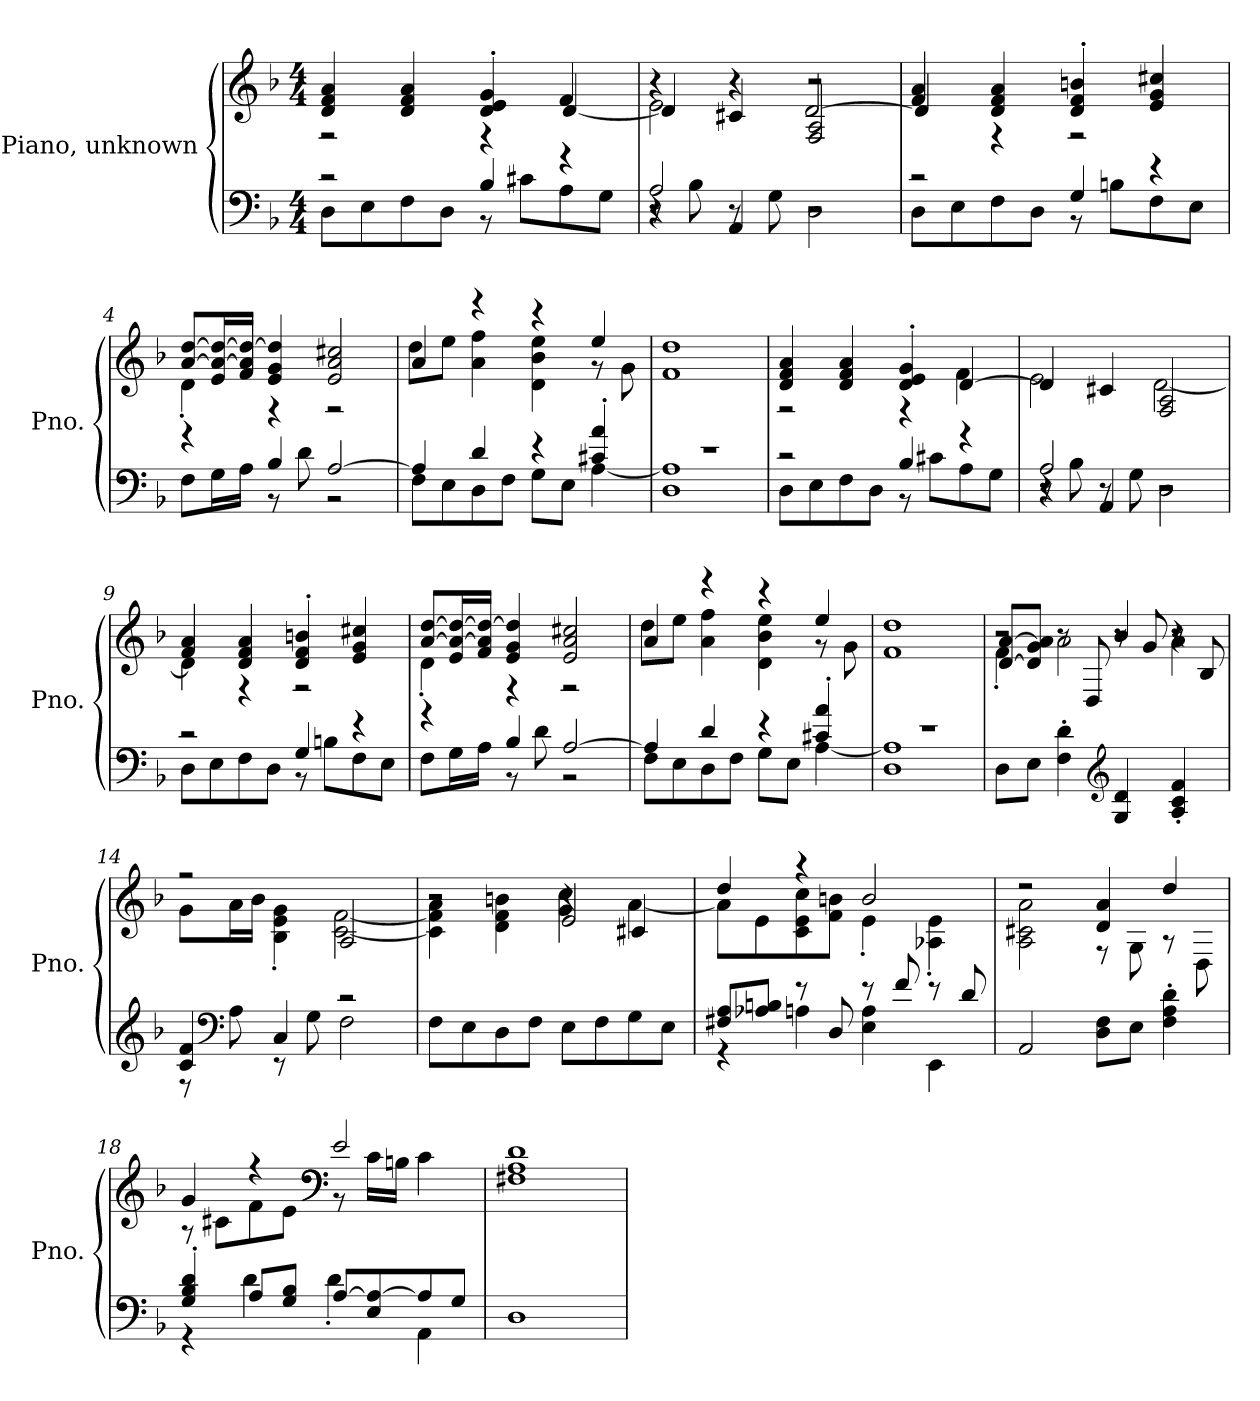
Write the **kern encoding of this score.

**kern	**kern
*part1	*part1
*staff2	*staff1
*I"Piano, unknown	*
*I'Pno.	*
*clefF4	*clefG2
*k[b-]	*k[b-]
*M4/4	*M4/4
*MM120	*MM120
=1	=1
*^	*^
2r	8D\L	4d/ 4f/ 4a/	2r
.	8E\	.	.
.	8F\	4d/ 4f/ 4a/	.
.	8D\J	.	.
4B-/	8r	4d/' 4e/' 4g/'	4r
.	8c#X\L	.	.
4r	8A\	4f/	[4d/
.	8G\J	.	.
=2	=2	=2	=2
*	*^	*	*^
2A/	8r	4r	4r	2e\	4d/]
.	8B-\	.	.	.	.
.	8r	4AA/	4c#X/	.	4r
.	8G\	.	.	.	.
2r	2D\	2r	2F/ 2A/	2r	[2d/
*	*v	*v	*	*	*
*	*	*	*v	*v
=3	=3	=3	=3
2r	8D\L	4f/ 4a/	4d/]
.	8E\	.	.
.	8F\	4d/ 4f/ 4a/	4r
.	8D\J	.	.
4G/	8r	4d/' 4f/' 4bn/'	2r
.	8Bn\L	.	.
4r	8F\	4e/ 4g/ 4cc#X/	.
.	8E\J	.	.
=4	=4	=4	=4
4r	8F\L	[8a/ [8dd/L	4d'\
.	16G\L	16e/ 16a/_ 16dd/_L	.
.	16A\JJ	16f/ 16a/] 16dd/_JJ	.
4B-/	8r	4e/ 4g/ 4dd/]	4r
.	8d\	.	.
[2A/	2r	2e/ 2a/ 2cc#X/	2r
!!LO:LB:g=z	!!
=5	=5	=5	=5
4A/]	8F\L	4a/	8dd\L
.	8E\	.	8ee\J
4d/	8D\	4r	4a\ 4ff\
.	8F\J	.	.
4r	8G\L	4r	4d\ 4b-\ 4ee\
.	8E\J	.	.
4c#X/' 4a/'	[4A\	4ee/	8r
.	.	.	8g\
*	*	*v	*v
=6	=6	=6
1r	1D 1A]	1f 1dd
=7	=7	=7
*	*	*^
2r	8D\L	4d/ 4f/ 4a/	2r
.	8E\	.	.
.	8F\	4d/ 4f/ 4a/	.
.	8D\J	.	.
4B-/	8r	4d/' 4e/' 4g/'	4r
.	8c#X\L	.	.
4r	8A\	[4d/	4f\
.	8G\J	.	.
=8	=8	=8	=8
*	*^	*	*
2A/	8r	4r	4d/]	2e\
.	8B-\	.	.	.
.	8r	4AA/	4c#X/	.
.	8G\	.	.	.
2r	2D\	2r	2F/ 2A/	[2d\
*	*v	*v	*	*
=9	=9	=9	=9
2r	8D\L	4f/ 4a/	4d\]
.	8E\	.	.
.	8F\	4d/ 4f/ 4a/	4r
.	8D\J	.	.
4G/	8r	4d/' 4f/' 4bn/'	2r
.	8Bn\L	.	.
4r	8F\	4e/ 4g/ 4cc#X/	.
.	8E\J	.	.
!!LO:LB:g=z	!!
=10	=10	=10	=10
4r	8F\L	[8a/ [8dd/L	4d'\
.	16G\L	16e/ 16a/_ 16dd/_L	.
.	16A\JJ	16f/ 16a/] 16dd/_JJ	.
4B-/	8r	4e/ 4g/ 4dd/]	4r
.	8d\	.	.
[2A/	2r	2e/ 2a/ 2cc#X/	2r
=11	=11	=11	=11
4A/]	8F\L	4a/	8dd\L
.	8E\	.	8ee\J
4d/	8D\	4r	4a\ 4ff\
.	8F\J	.	.
4r	8G\L	4r	4d\ 4b-\ 4ee\
.	8E\J	.	.
4c#X/' 4a/'	[4A\	4ee/	8r
.	.	.	8g\
*	*	*v	*v
=12	=12	=12
1r	1D 1A]	1f 1dd
*v	*v	*
=13	=13
*	*^
*	*	*^
8D\L	2r	4f'\	[8d/ [8a/L
8E\J	.	.	8d/] 8g/ 8a/]J
4F\' 4d\'	.	2a\	8r
.	.	.	8D/
*clefG2	*	*	*
4G/ 4d/	4b-/	.	8r
.	.	.	8g/
4A/' 4c/' 4f/'	4r	4a\	8r
.	.	.	8B-/
*	*	*v	*v
=14	=14	=14
*^	*	*
4c/ 4f/	8r	2r	8g\L
*clefF4	*	*	*
.	8A\	.	16a\L
.	.	.	16b-\JJ
4C/	8r	.	4B-\' 4e\' 4g\'
.	8G\	.	.
2r	2F\	2A/	[2c\ [2f\
*v	*v	*	*
!!LO:LB:g=z
=15	=15	=15
*	*	*^
8F\L	2r	4c\] 4f\] 4a\	2r
8E\	.	.	.
8D\	.	4d\ 4f\ 4bn\	.
8F\J	.	.	.
8E\L	2e/	4g\ 4cc\	4r
8F\	.	.	.
8G\	.	[4a\	4c#X/
8E\J	.	.	.
*	*	*v	*v
=16	=16	=16
*^	*	*
8F#X/ 8A/L	4r	4dd/	8a\L]
8A-X/ 8Bn/J	.	.	8e\
8r	4An\	4r	8c\ 8e\ 8cc\
8D/	.	.	8f\ 8bn\J
8r	4E\ 4A\	2b/	4e'\
8f/	.	.	.
8r	4EE\	.	4A-X\' 4e\'
8d/	.	.	.
*v	*v	*	*
=17	=17	=17
2AA/	2r	2A\ 2c#X\ 2a\
8D\ 8F\L	4d/ 4a/	8r
8E\J	.	8G\
4F\' 4A\' 4d\'	4dd/	8r
.	.	8D\
=18	=18	=18
*^	*	*
4G/' 4B-/' 4d/'	4r	4g/	8r
.	.	.	8c#X\L
8A/L	4d\	4r	8f\
8G/ 8B-/J	.	.	8e\J
*	*	*clefF4	*
[8A/L	4d'\	2e/	8r
8E/ 8A/_	.	.	16c#\LL
.	.	.	16Bn\JJ
8A/]	4AA\	.	4c#\
8G/J	.	.	.
*v	*v	*	*
*	*v	*v
=19	=19
1D	1F#X 1A 1d
=	=
*-	*-
